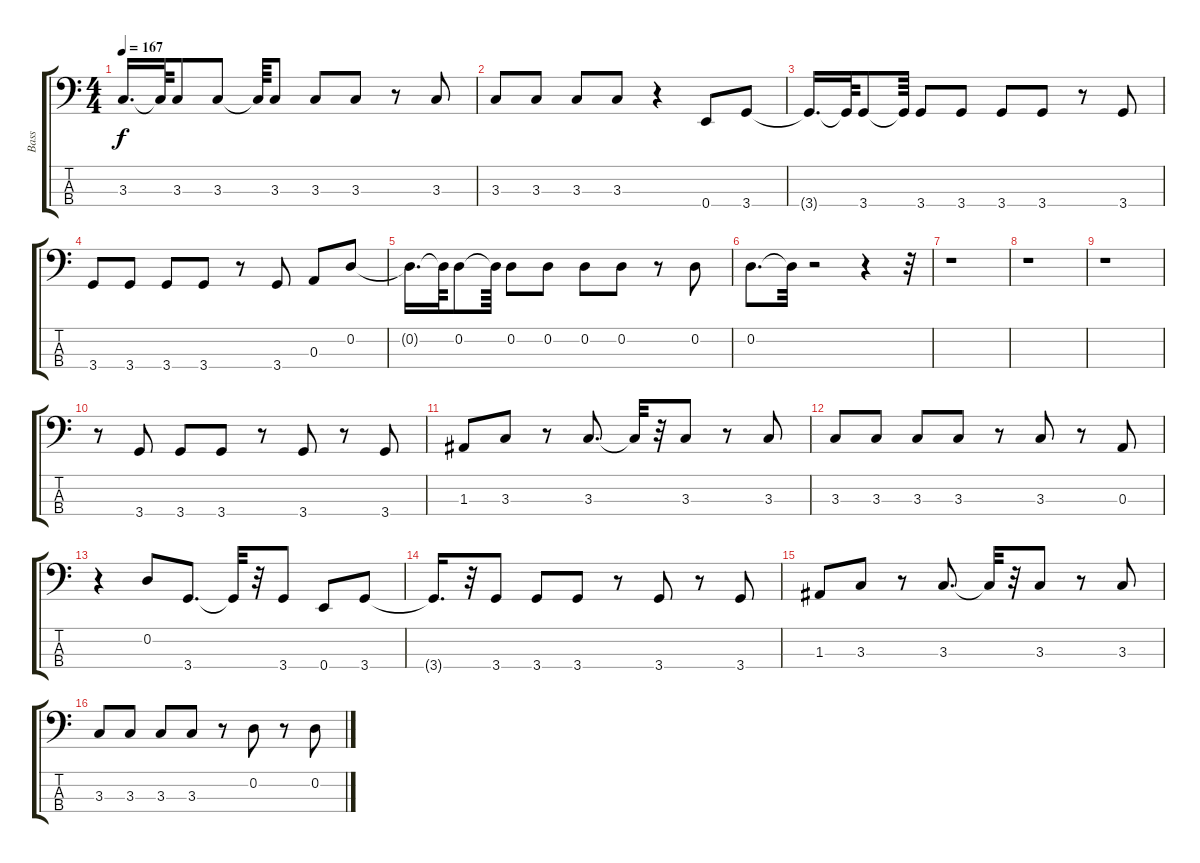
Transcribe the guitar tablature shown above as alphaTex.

\track ("Bass" "Bass") {instrument slapbass2}
\staff {score tabs}
\tuning (G2 D2 A1 E1) {hide}
\ts (4 4)
\tempo 167
\clef f4
\ks c
3.3{t}.16{d dy f} 3.3{t}.64 3.3.8 3.3.8 3.3{t}.64 3.3.8 3.3.8 3.3.8 r.8 3.3.8 |
3.3.8 3.3.8 3.3.8 3.3.8 r.4 0.4.8 3.4.8 |
3.4{t}.16{d} 3.4{t}.64 3.4.8 3.4{t}.64 3.4.8 3.4.8 3.4.8 3.4.8 r.8 3.4.8 |
3.4.8 3.4.8 3.4.8 3.4.8 r.8 3.4.8 0.3.8 0.2.8 |
0.2{t}.16{d} 0.2{t}.64 0.2.8 0.2{t}.64 0.2.8 0.2.8 0.2.8 0.2.8 r.8 0.2.8 |
0.2.8{d} 0.2{t}.32 r.2 r.4 r.32 |
r.1 |
r.1 |
r.1 |
r.8 3.4.8 3.4.8 3.4.8 r.8 3.4.8 r.8 3.4.8 |
1.3.8 3.3.8 r.8 3.3.8{d} 3.3{t}.32 r.32 3.3.8 r.8 3.3.8 |
3.3.8 3.3.8 3.3.8 3.3.8 r.8 3.3.8 r.8 0.3.8 |
r.4 0.2.8 3.4.8{d} 3.4{t}.32 r.32 3.4.8 0.4.8 3.4.8 |
3.4{t}.16{d} r.32 3.4.8 3.4.8 3.4.8 r.8 3.4.8 r.8 3.4.8 |
1.3.8 3.3.8 r.8 3.3.8{d} 3.3{t}.32 r.32 3.3.8 r.8 3.3.8 |
3.3.8 3.3.8 3.3.8 3.3.8 r.8 0.2.8 r.8 0.2.8
